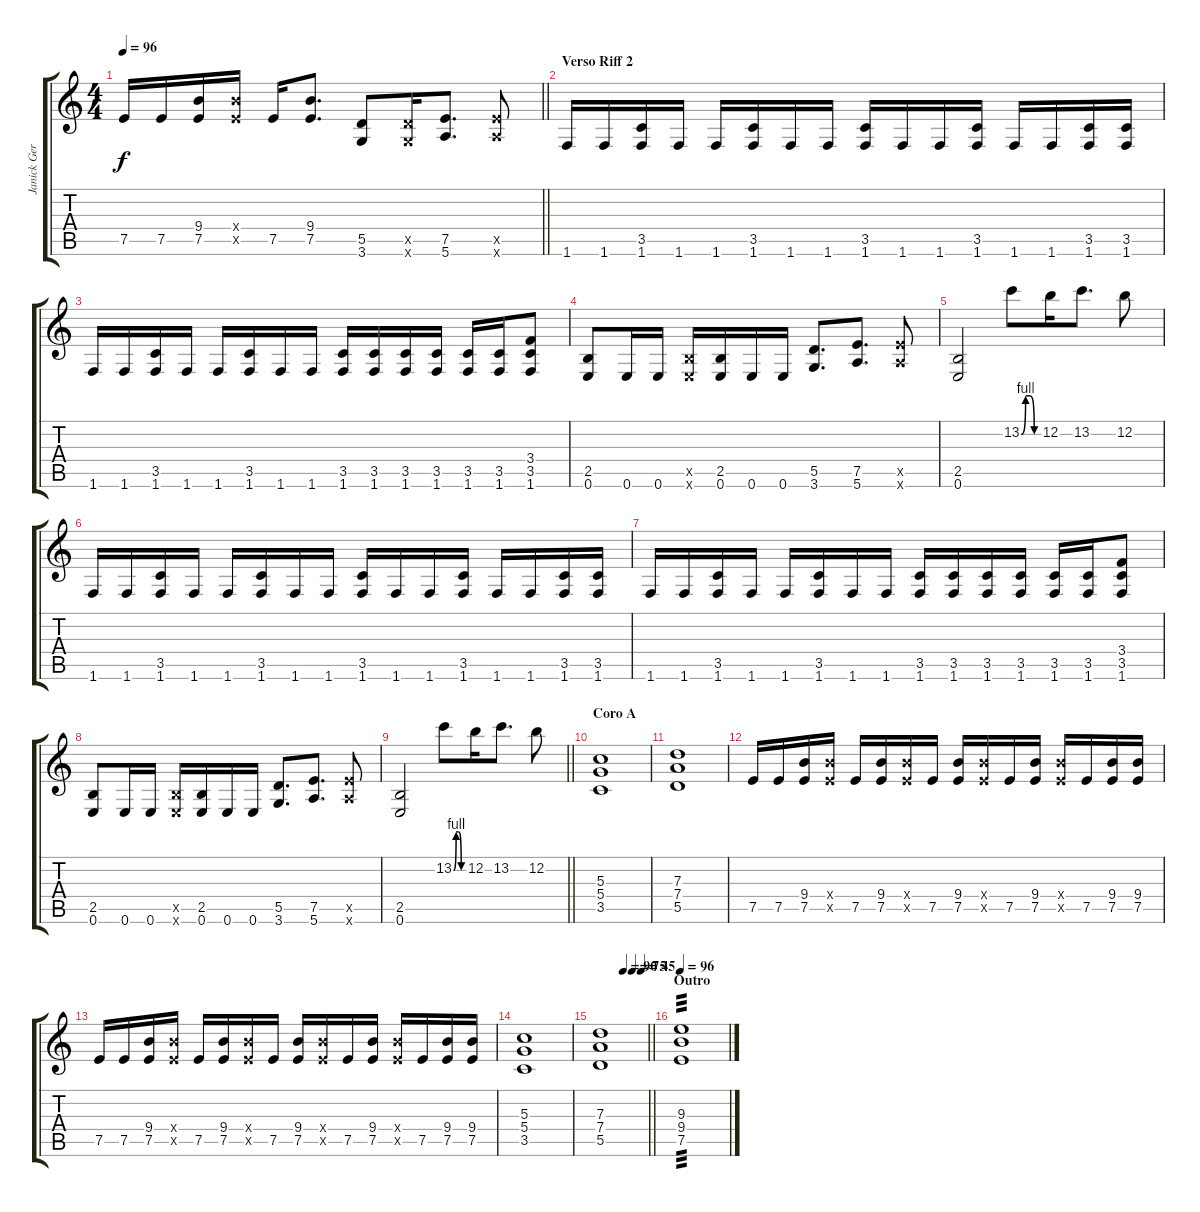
\track ("Janick Gers" "Janick Ger") {instrument overdrivenguitar}
\staff {score tabs}
\tuning (E4 B3 G3 D3 A2 E2) {hide}
\ts (4 4)
\tempo 96
\clef g2
\barLineRight lightlight
\ks c
7.5.16{dy f} 7.5.16 (9.4 7.5).16 (9.4{x} 7.5{x}).16 7.5.16 (9.4 7.5).8{d} (5.5 3.6).8 (5.5{x} 3.6{x}).16 (7.5 5.6).8{d} (7.5{x} 5.6{x}).8 |
\section ("" "Verso Riff 2")
1.6.16 1.6.16 (3.5 1.6).16 1.6.16 1.6.16 (3.5 1.6).16 1.6.16 1.6.16 (3.5 1.6).16 1.6.16 1.6.16 (3.5 1.6).16 1.6.16 1.6.16 (3.5 1.6).16 (3.5 1.6).16 |
1.6.16 1.6.16 (3.5 1.6).16 1.6.16 1.6.16 (3.5 1.6).16 1.6.16 1.6.16 (3.5 1.6).16 (3.5 1.6).16 (3.5 1.6).16 (3.5 1.6).16 (3.5 1.6).16 (3.5 1.6).16 (3.4 3.5 1.6).8 |
(2.5 0.6).8 0.6.16 0.6.16 (2.5{x} 0.6{x}).16 (2.5 0.6).16 0.6.16 0.6.16 (5.5 3.6).8{d} (7.5 5.6).8{d} (7.5{x} 5.6{x}).8 |
(2.5 0.6).2 13.2{be (custom 0 0 15 4 30 4 45 0 60 0)}.8 12.2.16 13.2.8{d} 12.2.8 |
1.6.16 1.6.16 (3.5 1.6).16 1.6.16 1.6.16 (3.5 1.6).16 1.6.16 1.6.16 (3.5 1.6).16 1.6.16 1.6.16 (3.5 1.6).16 1.6.16 1.6.16 (3.5 1.6).16 (3.5 1.6).16 |
1.6.16 1.6.16 (3.5 1.6).16 1.6.16 1.6.16 (3.5 1.6).16 1.6.16 1.6.16 (3.5 1.6).16 (3.5 1.6).16 (3.5 1.6).16 (3.5 1.6).16 (3.5 1.6).16 (3.5 1.6).16 (3.4 3.5 1.6).8 |
(2.5 0.6).8 0.6.16 0.6.16 (2.5{x} 0.6{x}).16 (2.5 0.6).16 0.6.16 0.6.16 (5.5 3.6).8{d} (7.5 5.6).8{d} (7.5{x} 5.6{x}).8 |
\barLineRight lightlight
(2.5 0.6).2 13.2{be (custom 0 0 15 4 30 4 45 0 60 0)}.8 12.2.16 13.2.8{d} 12.2.8 |
\section ("" "Coro A")
(5.3 5.4 3.5).1 |
(7.3 7.4 5.5).1 |
7.5.16 7.5.16 (9.4 7.5).16 (9.4{x} 7.5{x}).16 7.5.16 (9.4 7.5).16 (9.4{x} 7.5{x}).16 7.5.16 (9.4 7.5).16 (9.4{x} 7.5{x}).16 7.5.16 (9.4 7.5).16 (9.4{x} 7.5{x}).16 7.5.16 (9.4 7.5).16 (9.4 7.5).16 |
7.5.16 7.5.16 (9.4 7.5).16 (9.4{x} 7.5{x}).16 7.5.16 (9.4 7.5).16 (9.4{x} 7.5{x}).16 7.5.16 (9.4 7.5).16 (9.4{x} 7.5{x}).16 7.5.16 (9.4 7.5).16 (9.4{x} 7.5{x}).16 7.5.16 (9.4 7.5).16 (9.4 7.5).16 |
(5.3 5.4 3.5).1 |
\tempo (90 0.5)
\tempo (75 0.6875)
\tempo (45 0.875)
\barLineRight lightlight
(7.3 7.4 5.5).1 |
\section ("" "Outro")
\tempo 96
(9.3 9.4 7.5).1{tp 3}
